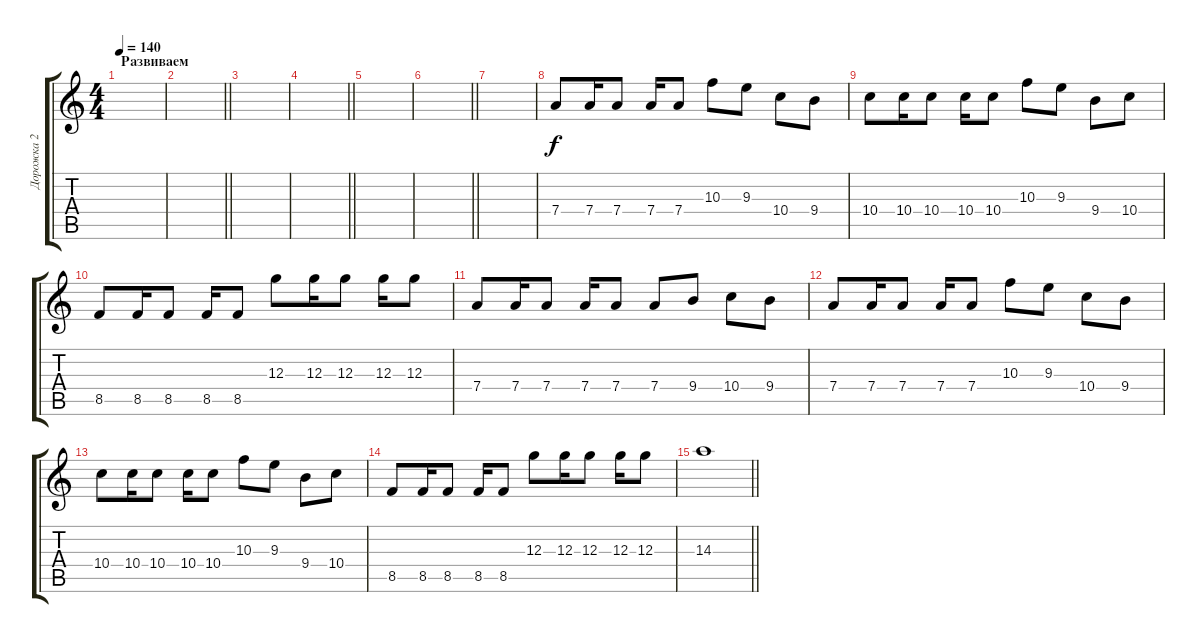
\track ("Дорожка 2" "Дорожка 2") {instrument acousticguitarsteel}
\staff {score tabs}
\tuning (E4 B3 G3 D3 A2 E2) {hide}
\ts (4 4)
\section ("" "Развиваем")
\tempo 140
\clef g2
\ks c
|
\barLineRight lightlight
|
|
\barLineRight lightlight
|
|
\barLineRight lightlight
|
|
7.4.8 7.4.16 7.4.8 7.4.16 7.4.8 10.3.8 9.3.8 10.4.8 9.4.8 |
10.4.8 10.4.16 10.4.8 10.4.16 10.4.8 10.3.8 9.3.8 9.4.8 10.4.8 |
8.5.8 8.5.16 8.5.8 8.5.16 8.5.8 12.3.8 12.3.16 12.3.8 12.3.16 12.3.8 |
7.4.8 7.4.16 7.4.8 7.4.16 7.4.8 7.4.8 9.4.8 10.4.8 9.4.8 |
7.4.8 7.4.16 7.4.8 7.4.16 7.4.8 10.3.8 9.3.8 10.4.8 9.4.8 |
10.4.8 10.4.16 10.4.8 10.4.16 10.4.8 10.3.8 9.3.8 9.4.8 10.4.8 |
8.5.8 8.5.16 8.5.8 8.5.16 8.5.8 12.3.8 12.3.16 12.3.8 12.3.16 12.3.8 |
\barLineRight lightlight
14.3.1
